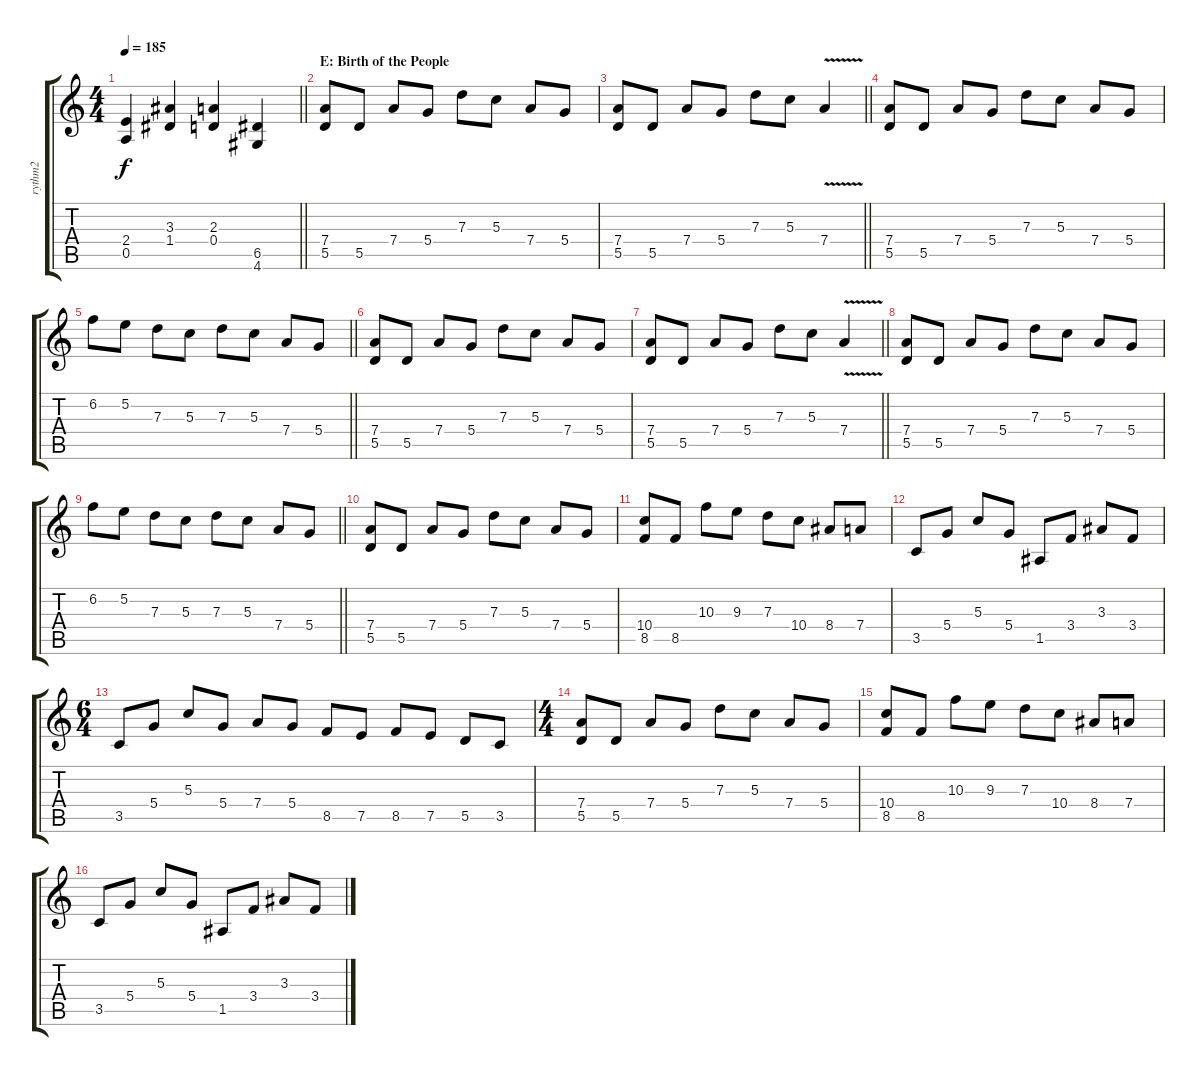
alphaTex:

\track ("rythm2" "rythm2") {instrument distortionguitar}
\staff {score tabs}
\tuning (E4 B3 G3 D3 A2 E2) {hide}
\ts (4 4)
\tempo 185
\clef g2
\barLineRight lightlight
\ks c
(2.4 0.5).4{dy f} (3.3 1.4).4 (2.3 0.4).4 (6.5 4.6).4 |
\section ("" "E: Birth of the People")
(7.4 5.5).8 5.5.8 7.4.8 5.4.8 7.3.8 5.3.8 7.4.8 5.4.8 |
\barLineRight lightlight
(7.4 5.5).8 5.5.8 7.4.8 5.4.8 7.3.8 5.3.8 7.4{v}.4 |
(7.4 5.5).8 5.5.8 7.4.8 5.4.8 7.3.8 5.3.8 7.4.8 5.4.8 |
\barLineRight lightlight
6.2.8 5.2.8 7.3.8 5.3.8 7.3.8 5.3.8 7.4.8 5.4.8 |
(7.4 5.5).8 5.5.8 7.4.8 5.4.8 7.3.8 5.3.8 7.4.8 5.4.8 |
\barLineRight lightlight
(7.4 5.5).8 5.5.8 7.4.8 5.4.8 7.3.8 5.3.8 7.4{v}.4 |
(7.4 5.5).8 5.5.8 7.4.8 5.4.8 7.3.8 5.3.8 7.4.8 5.4.8 |
\barLineRight lightlight
6.2.8 5.2.8 7.3.8 5.3.8 7.3.8 5.3.8 7.4.8 5.4.8 |
\section ("" "")
(7.4 5.5).8 5.5.8 7.4.8 5.4.8 7.3.8 5.3.8 7.4.8 5.4.8 |
(10.4 8.5).8 8.5.8 10.3.8 9.3.8 7.3.8 10.4.8 8.4.8 7.4.8 |
3.5.8 5.4.8 5.3.8 5.4.8 1.5.8 3.4.8 3.3.8 3.4.8 |
\ts (6 4)
3.5.8 5.4.8 5.3.8 5.4.8 7.4.8 5.4.8 8.5.8 7.5.8 8.5.8 7.5.8 5.5.8 3.5.8 |
\ts (4 4)
(7.4 5.5).8 5.5.8 7.4.8 5.4.8 7.3.8 5.3.8 7.4.8 5.4.8 |
(10.4 8.5).8 8.5.8 10.3.8 9.3.8 7.3.8 10.4.8 8.4.8 7.4.8 |
3.5.8 5.4.8 5.3.8 5.4.8 1.5.8 3.4.8 3.3.8 3.4.8
